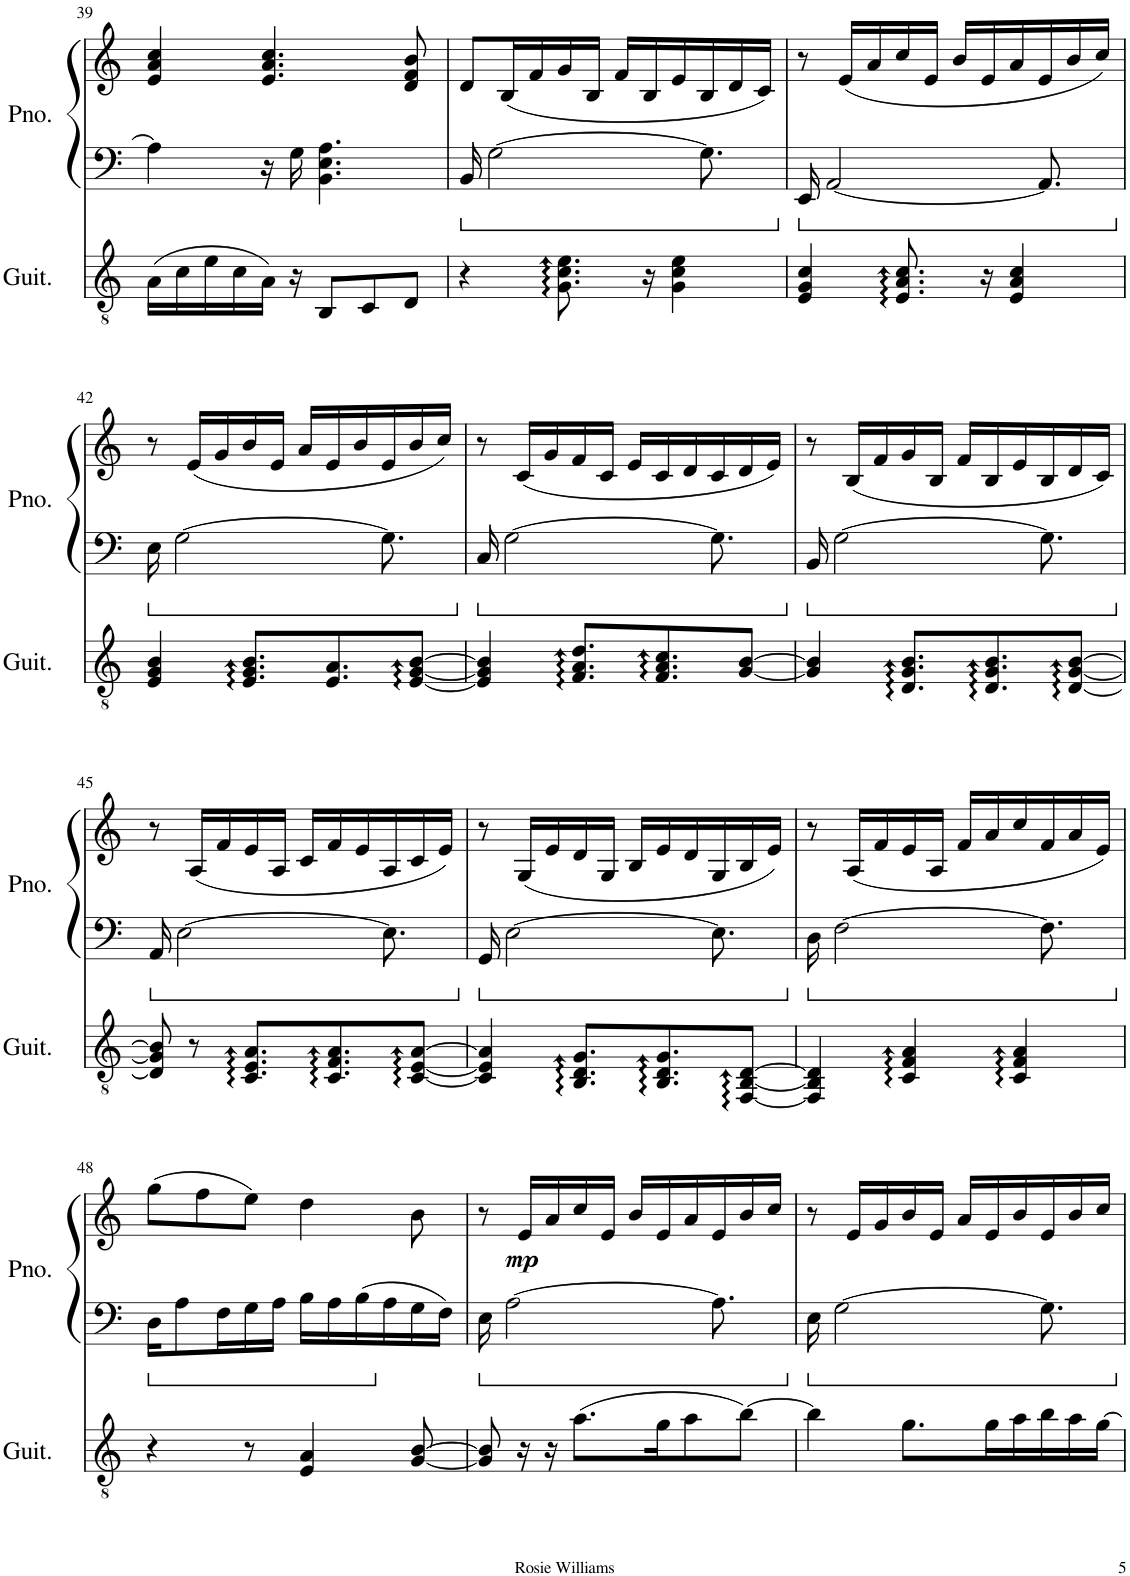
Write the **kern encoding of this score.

**kern	**kern	**kern	**dynam
*part2	*part1	*part1	*part1
*staff3	*staff2	*staff1	*staff1/2
*I"Classical Guitar	*I"Piano	*	*
*I'Guit.	*I'Pno.	*	*
!!LO:PB:g=z
*clefGv2	*clefF4	*clefG2	*
*k[]	*k[]	*k[]	*
*M6/8	*M6/8	*M6/8	*
=39	=39	=39	=39
(>16A\LL	4A\]	4e/ 4a/ 4cc/	.
16c\	.	.	.
16e\	.	.	.
16c\	.	.	.
16A\JJ)	16r	4.e/ 4.a/ 4.cc/	.
16r	16G\	.	.
8BB/L	4.BB\ 4.E\ 4.A\	.	.
8C/	.	.	.
8D/J	.	8d/ 8f/ 8b/	.
=40	=40	=40	=40
4r	16BB/	8d/L	.
.	[2G\	.	.
.	.	(<16B/L	.
.	.	16f/	.
8.G\ 8.c\ 8.e\	.	16g/	.
.	.	16B/JJ	.
.	.	16f/LL	.
16r	.	16B/	.
4G\ 4c\ 4e\	.	16e/	.
.	8.G\]	16B/	.
.	.	16d/	.
.	.	16c/JJ)	.
=41	=41	=41	=41
4E/ 4G/ 4c/	16EE/	8r	.
.	[2AA/	.	.
.	.	(<16e/LL	.
.	.	16a/	.
8.E/ 8.A/ 8.c/	.	16cc/	.
.	.	16e/JJ	.
.	.	16b/LL	.
16r	.	16e/	.
4E/ 4A/ 4c/	.	16a/	.
.	8.AA/]	16e/	.
.	.	16b/	.
.	.	16cc/JJ)	.
!!LO:LB:g=z
=42	=42	=42	=42
4E/ 4G/ 4B/	16E\	8r	.
.	[2G\	.	.
.	.	(<16e/LL	.
.	.	16g/	.
8.E/ 8.G/ 8.B/L	.	16b/	.
.	.	16e/JJ	.
.	.	16a/LL	.
8.E/ 8.A/	.	16e/	.
.	.	16b/	.
.	8.G\]	16e/	.
[8E/ [8G/ [8B/J	.	16b/	.
.	.	16cc/JJ)	.
=43	=43	=43	=43
4E/] 4G/] 4B/]	16C/	8r	.
.	[2G\	.	.
.	.	(<16c/LL	.
.	.	16g/	.
8.F/ 8.A/ 8.d/L	.	16f/	.
.	.	16c/JJ	.
.	.	16e/LL	.
8.F/ 8.A/ 8.c/	.	16c/	.
.	.	16d/	.
.	8.G\]	16c/	.
[8G/ [8B/J	.	16d/	.
.	.	16e/JJ)	.
=44	=44	=44	=44
4G/] 4B/]	16BB/	8r	.
.	[2G\	.	.
.	.	(<16B/LL	.
.	.	16f/	.
8.D/ 8.G/ 8.B/L	.	16g/	.
.	.	16B/JJ	.
.	.	16f/LL	.
8.D/ 8.G/ 8.B/	.	16B/	.
.	.	16e/	.
.	8.G\]	16B/	.
[8D/ [8G/ [8B/J	.	16d/	.
.	.	16c/JJ)	.
!!LO:LB:g=z
=45	=45	=45	=45
8D/] 8G/] 8B/]	16AA/	8r	.
.	[2E\	.	.
8r	.	(<16A/LL	.
.	.	16f/	.
8.C/ 8.E/ 8.A/L	.	16e/	.
.	.	16A/JJ	.
.	.	16c/LL	.
8.C/ 8.F/ 8.A/	.	16f/	.
.	.	16e/	.
.	8.E\]	16A/	.
[8C/ [8E/ [8A/J	.	16c/	.
.	.	16e/JJ)	.
=46	=46	=46	=46
4C/] 4E/] 4A/]	16GG/	8r	.
.	[2E\	.	.
.	.	(<16G/LL	.
.	.	16e/	.
8.BB/ 8.D/ 8.G/L	.	16d/	.
.	.	16G/JJ	.
.	.	16B/LL	.
8.BB/ 8.D/ 8.G/	.	16e/	.
.	.	16d/	.
.	8.E\]	16G/	.
[8FF/ [8BB/ [8D/J	.	16B/	.
.	.	16e/JJ)	.
=47	=47	=47	=47
4FF/] 4BB/] 4D/]	16D\	8r	.
.	[2F\	.	.
.	.	(<16A/LL	.
.	.	16f/	.
4C/ 4F/ 4A/	.	16e/	.
.	.	16A/JJ	.
.	.	16f/LL	.
.	.	16a/	.
4C/ 4F/ 4A/	.	16cc/	.
.	8.F\]	16f/	.
.	.	16a/	.
.	.	16e/JJ)	.
!!LO:LB:g=z
=48	=48	=48	=48
4r	16D\KL	(>8gg\L	.
.	8A\	.	.
.	.	8ff\	.
.	16F\L	.	.
8r	16G\	8ee\J)	.
.	16A\JJ	.	.
4E/ 4A/	16B\LL	4dd\	.
.	16A\	.	.
.	16B\	.	.
.	16A\	.	.
[8G/ [8B/	16G\	8b\	.
.	16F\JJ	.	.
=49	=49	=49	=49
8G/] 8B/]	16E\	8r	.
.	[2A\	.	.
!	!	!	!LO:DY:b
16r	.	16e/LL	mp
16r	.	16a/	.
(>8.a\L	.	16cc/	.
.	.	16e/JJ	.
.	.	16b/LL	.
16g\K	.	16e/	.
8a\	.	16a/	.
.	8.A\]	16e/	.
[8b\J)	.	16b/	.
.	.	16cc/JJ	.
=50	=50	=50	=50
4b\]	16E\	8r	.
.	[2G\	.	.
.	.	16e/LL	.
.	.	16g/	.
8.g\L	.	16b/	.
.	.	16e/JJ	.
.	.	16a/LL	.
16g\L	.	16e/	.
16a\	.	16b/	.
16b\	8.G\]	16e/	.
16a\	.	16b/	.
[16g\JJ	.	16cc/JJ	.
=	=	=	=
*-	*-	*-	*-
